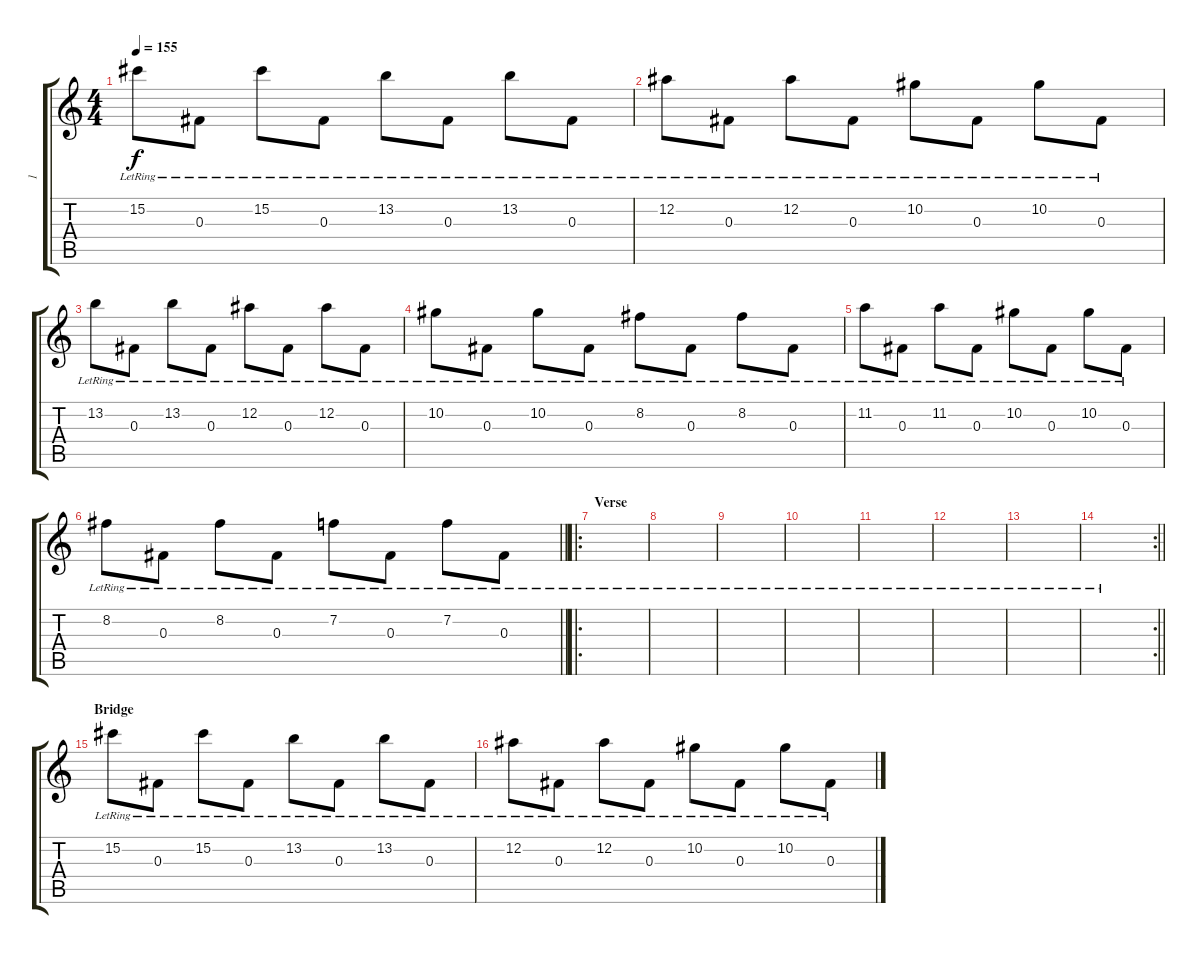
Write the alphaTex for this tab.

\track ("1" "1") {instrument electricguitarclean}
\staff {score tabs}
\tuning (Eb4 Bb3 Gb3 Db3 Ab2 Db2) {hide}
\ts (4 4)
\tempo 155
\clef g2
\ks c
15.2{lr}.8{dy f} 0.3{lr}.8 15.2{lr}.8 0.3{lr}.8 13.2{lr}.8 0.3{lr}.8 13.2{lr}.8 0.3{lr}.8 |
12.2{lr}.8 0.3{lr}.8 12.2{lr}.8 0.3{lr}.8 10.2{lr}.8 0.3{lr}.8 10.2{lr}.8 0.3{lr}.8 |
13.2{lr}.8 0.3{lr}.8 13.2{lr}.8 0.3{lr}.8 12.2{lr}.8 0.3{lr}.8 12.2{lr}.8 0.3{lr}.8 |
10.2{lr}.8 0.3{lr}.8 10.2{lr}.8 0.3{lr}.8 8.2{lr}.8 0.3{lr}.8 8.2{lr}.8 0.3{lr}.8 |
11.2{lr}.8 0.3{lr}.8 11.2{lr}.8 0.3{lr}.8 10.2{lr}.8 0.3{lr}.8 10.2{lr}.8 0.3{lr}.8 |
\barLineRight lightlight
8.2{lr}.8 0.3{lr}.8 8.2{lr}.8 0.3{lr}.8 7.2{lr}.8 0.3{lr}.8 7.2{lr}.8 0.3{lr}.8 |
\ro
\section ("" "Verse")
|
|
|
|
|
|
|
\rc 2
\barLineRight lightlight
|
\section ("" "Bridge")
15.2{lr}.8 0.3{lr}.8 15.2{lr}.8 0.3{lr}.8 13.2{lr}.8 0.3{lr}.8 13.2{lr}.8 0.3{lr}.8 |
12.2{lr}.8 0.3{lr}.8 12.2{lr}.8 0.3{lr}.8 10.2{lr}.8 0.3{lr}.8 10.2{lr}.8 0.3{lr}.8
